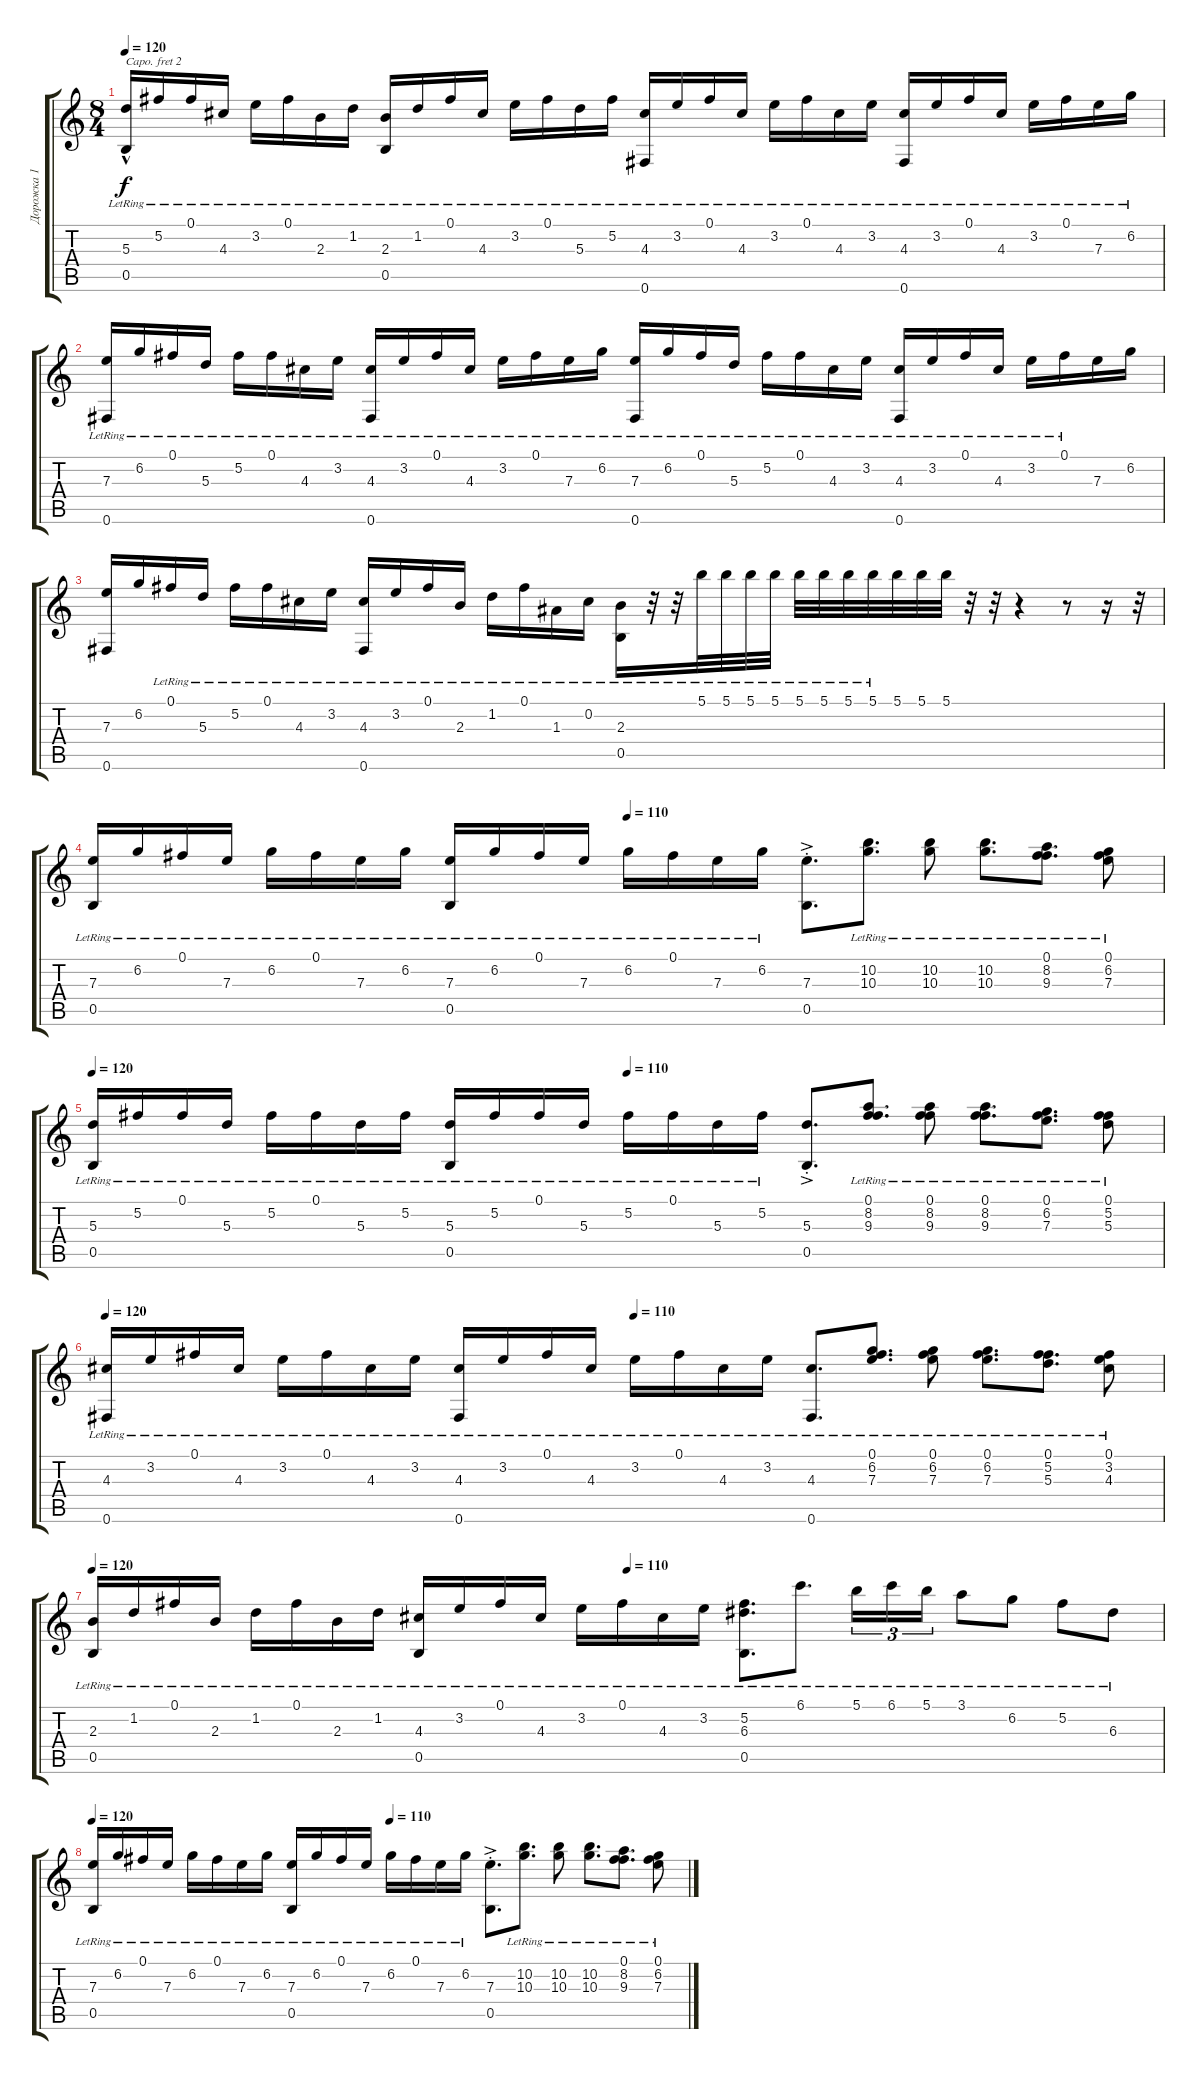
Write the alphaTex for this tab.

\track ("Дорожка 1" "Дорожка 1") {solo instrument acousticguitarnylon}
\staff {score tabs}
\capo 2
\tuning (E4 B3 G3 D3 A2 E2) {hide}
\ts (8 4)
\tempo 120
\clef g2
\ks c
(5.3{hac lr} 0.5).16{dy f} 5.2{lr}.16 0.1{lr}.16 4.3{lr}.16 3.2{lr}.16 0.1{lr}.16 2.3{lr}.16 1.2{lr}.16 (2.3{lr} 0.5).16 1.2{lr}.16 0.1{lr}.16 4.3{lr}.16 3.2{lr}.16 0.1{lr}.16 5.3{lr}.16 5.2{lr}.16 (4.3{lr} 0.6).16 3.2{lr}.16 0.1{lr}.16 4.3{lr}.16 3.2{lr}.16 0.1{lr}.16 4.3{lr}.16 3.2{lr}.16 (4.3{lr} 0.6).16 3.2{lr}.16 0.1{lr}.16 4.3{lr}.16 3.2{lr}.16 0.1{lr}.16 7.3{lr}.16 6.2{lr}.16 |
(7.3{lr} 0.6{lr}).16 6.2{lr}.16 0.1{lr}.16 5.3{lr}.16 5.2{lr}.16 0.1{lr}.16 4.3{lr}.16 3.2{lr}.16 (4.3{lr} 0.6).16 3.2{lr}.16 0.1{lr}.16 4.3{lr}.16 3.2{lr}.16 0.1{lr}.16 7.3{lr}.16 6.2{lr}.16 (7.3{lr} 0.6{lr}).16 6.2{lr}.16 0.1{lr}.16 5.3{lr}.16 5.2{lr}.16 0.1{lr}.16 4.3{lr}.16 3.2{lr}.16 (4.3{lr} 0.6).16 3.2{lr}.16 0.1{lr}.16 4.3{lr}.16 3.2{lr}.16 0.1{lr}.16 7.3.16 6.2.16 |
(7.3 0.6).16 6.2.16 0.1{lr}.16 5.3{lr}.16 5.2{lr}.16 0.1{lr}.16 4.3{lr}.16 3.2{lr}.16 (4.3{lr} 0.6).16 3.2{lr}.16 0.1{lr}.16 2.3{lr}.16 1.2{lr}.16 0.1{lr}.16 1.3{lr}.16 0.2{lr}.16 (2.3{lr} 0.5).16 r.32 r.32 5.1{lr}.32 5.1{lr}.32 5.1{lr}.32 5.1{lr}.32 5.1{lr}.32 5.1{lr}.32 5.1{lr}.32 5.1{lr}.32 5.1.32 5.1.32 5.1.32 r.32 r.32 r.4 r.8 r.16 r.32 |
\tempo (110 0.5)
(7.3{lr} 0.5).16 6.2{lr}.16 0.1{lr}.16 7.3{lr}.16 6.2{lr}.16 0.1{lr}.16 7.3{lr}.16 6.2{lr}.16 (7.3{lr} 0.5).16 6.2{lr}.16 0.1{lr}.16 7.3{lr}.16 6.2{lr}.16 0.1{lr}.16 7.3{lr}.16 6.2{lr}.16 (7.3{ac st} 0.5).8{d} (10.2{lr} 10.3{lr}).8{d} (10.2{lr} 10.3{lr}).8 (10.2{lr} 10.3{lr}).8{d} (0.1{lr} 8.2{lr} 9.3{lr}).8{d} (0.1{lr} 6.2{lr} 7.3{lr}).8 |
\tempo 120
\tempo (110 0.5)
(5.3{lr} 0.5).16 5.2{lr}.16 0.1{lr}.16 5.3{lr}.16 5.2{lr}.16 0.1{lr}.16 5.3{lr}.16 5.2{lr}.16 (5.3{lr} 0.5).16 5.2{lr}.16 0.1{lr}.16 5.3{lr}.16 5.2{lr}.16 0.1{lr}.16 5.3{lr}.16 5.2{lr}.16 (5.3{ac st} 0.5).8{d} (0.1{lr} 8.2{lr} 9.3{lr}).8{d} (0.1{lr} 8.2{lr} 9.3{lr}).8 (0.1{lr} 8.2{lr} 9.3{lr}).8{d} (0.1{lr} 6.2{lr} 7.3{lr}).8{d} (0.1{lr} 5.2{lr} 5.3{lr}).8 |
\tempo 120
\tempo (110 0.5)
(4.3{lr} 0.6).16 3.2{lr}.16 0.1{lr}.16 4.3{lr}.16 3.2{lr}.16 0.1{lr}.16 4.3{lr}.16 3.2{lr}.16 (4.3{lr} 0.6).16 3.2{lr}.16 0.1{lr}.16 4.3{lr}.16 3.2{lr}.16 0.1{lr}.16 4.3{lr}.16 3.2{lr}.16 (4.3{lr} 0.6).8{d} (0.1{lr} 6.2{lr} 7.3{lr}).8{d} (0.1{lr} 6.2{lr} 7.3{lr}).8 (0.1{lr} 6.2{lr} 7.3{lr}).8{d} (0.1{lr} 5.2{lr} 5.3{lr}).8{d} (0.1{lr} 3.2{lr} 4.3{lr}).8 |
\tempo 120
\tempo (110 0.5)
(2.3{lr} 0.5).16 1.2{lr}.16 0.1{lr}.16 2.3{lr}.16 1.2{lr}.16 0.1{lr}.16 2.3{lr}.16 1.2{lr}.16 (4.3{lr} 0.5).16 3.2{lr}.16 0.1{lr}.16 4.3{lr}.16 3.2{lr}.16 0.1{lr}.16 4.3{lr}.16 3.2{lr}.16 (5.2{lr} 6.3{lr} 0.5).8{d} 6.1{lr}.8{d} 5.1{lr}.16{tu (3 2)} 6.1{lr}.16{tu (3 2)} 5.1{lr}.16{tu (3 2)} 3.1{lr}.8 6.2{lr}.8 5.2{lr}.8 6.3{lr}.8 |
\tempo 120
\tempo (110 0.5)
(7.3{lr} 0.5).16 6.2{lr}.16 0.1{lr}.16 7.3{lr}.16 6.2{lr}.16 0.1{lr}.16 7.3{lr}.16 6.2{lr}.16 (7.3{lr} 0.5).16 6.2{lr}.16 0.1{lr}.16 7.3{lr}.16 6.2{lr}.16 0.1{lr}.16 7.3{lr}.16 6.2{lr}.16 (7.3{ac st} 0.5).8{d} (10.2{lr} 10.3{lr}).8{d} (10.2{lr} 10.3{lr}).8 (10.2{lr} 10.3{lr}).8{d} (0.1{lr} 8.2{lr} 9.3{lr}).8{d} (0.1{lr} 6.2{lr} 7.3{lr}).8
